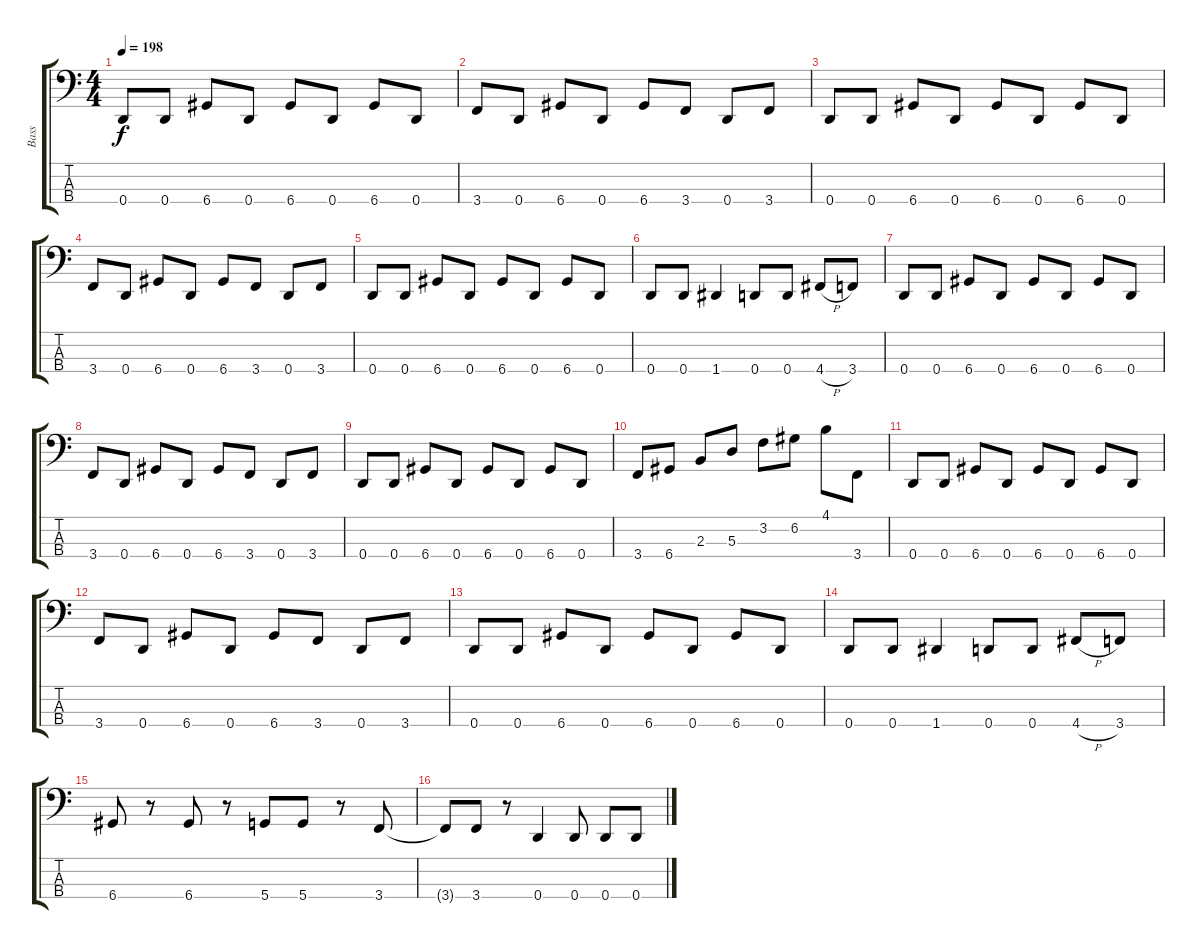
\track ("Bass" "Bass") {instrument electricbasspick}
\staff {score tabs}
\tuning (G2 D2 A1 D1) {hide}
\ts (4 4)
\tempo 198
\clef f4
\ks c
0.4.8{dy f} 0.4.8 6.4.8 0.4.8 6.4.8 0.4.8 6.4.8 0.4.8 |
3.4.8 0.4.8 6.4.8 0.4.8 6.4.8 3.4.8 0.4.8 3.4.8 |
0.4.8 0.4.8 6.4.8 0.4.8 6.4.8 0.4.8 6.4.8 0.4.8 |
3.4.8 0.4.8 6.4.8 0.4.8 6.4.8 3.4.8 0.4.8 3.4.8 |
0.4.8 0.4.8 6.4.8 0.4.8 6.4.8 0.4.8 6.4.8 0.4.8 |
0.4.8 0.4.8 1.4.4 0.4.8 0.4.8 4.4{h}.8 3.4.8 |
0.4.8 0.4.8 6.4.8 0.4.8 6.4.8 0.4.8 6.4.8 0.4.8 |
3.4.8 0.4.8 6.4.8 0.4.8 6.4.8 3.4.8 0.4.8 3.4.8 |
0.4.8 0.4.8 6.4.8 0.4.8 6.4.8 0.4.8 6.4.8 0.4.8 |
3.4.8 6.4.8 2.3.8 5.3.8 3.2.8 6.2.8 4.1.8 3.4.8 |
0.4.8 0.4.8 6.4.8 0.4.8 6.4.8 0.4.8 6.4.8 0.4.8 |
3.4.8 0.4.8 6.4.8 0.4.8 6.4.8 3.4.8 0.4.8 3.4.8 |
0.4.8 0.4.8 6.4.8 0.4.8 6.4.8 0.4.8 6.4.8 0.4.8 |
0.4.8 0.4.8 1.4.4 0.4.8 0.4.8 4.4{h}.8 3.4.8 |
6.4.8 r.8 6.4.8 r.8 5.4.8 5.4.8 r.8 3.4.8 |
3.4{t}.8 3.4.8 r.8 0.4.4 0.4.8 0.4.8 0.4.8
